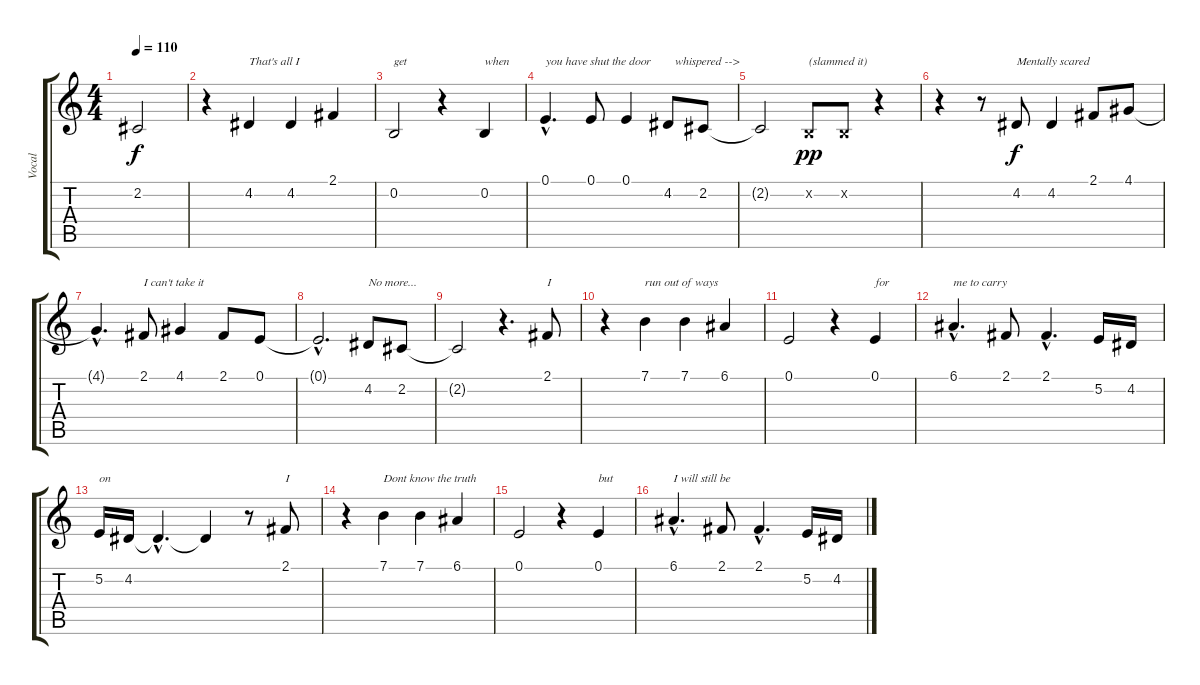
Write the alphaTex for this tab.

\track ("Vocal" "Vocal") {instrument altosax}
\staff {score tabs}
\tuning (E4 B3 G3 D3 A2 E2) {hide}
\ts (4 4)
\tempo 110
\clef g2
\ks c
2.2{t}.2{dy f} |
r.4 4.2.4{txt "That's all I"} 4.2.4 2.1.4 |
0.2.2{txt "get"} r.4 0.2.4{txt "when"} |
0.1{hac}.4{d txt "you have shut the door        whispered -->"} 0.1.8 0.1.4 4.2.8 2.2.8 |
2.2{t}.2 0.2{x}.8{txt "(slammed it)" dy pp} 0.2{x}.8 r.4 |
r.4 r.8 4.2.8{txt "Mentally scared" dy f} 4.2.4 2.1.8 4.1.8 |
4.1{hac t}.4{d} 2.1.8{txt "I can't take it"} 4.1.4 2.1.8 0.1.8 |
0.1{hac t}.2{d} 4.2.8{txt "No more..."} 2.2.8 |
2.2{t}.2 r.4{d} 2.1.8{txt "I"} |
r.4 7.1.4{txt "run out of ways"} 7.1.4 6.1.4 |
0.1.2 r.4 0.1.4{txt "for"} |
6.1{hac}.4{d txt "me to carry"} 2.1.8 2.1{hac}.4{d} 5.2.16 4.2.16 |
5.2.16{txt "on"} 4.2.16 4.2{hac t}.4{d} 4.2{t}.4 r.8 2.1.8{txt "I"} |
r.4 7.1.4{txt "Dont know the truth"} 7.1.4 6.1.4 |
0.1.2 r.4 0.1.4{txt "but"} |
6.1{hac}.4{d txt "I will still be"} 2.1.8 2.1{hac}.4{d} 5.2.16 4.2.16
